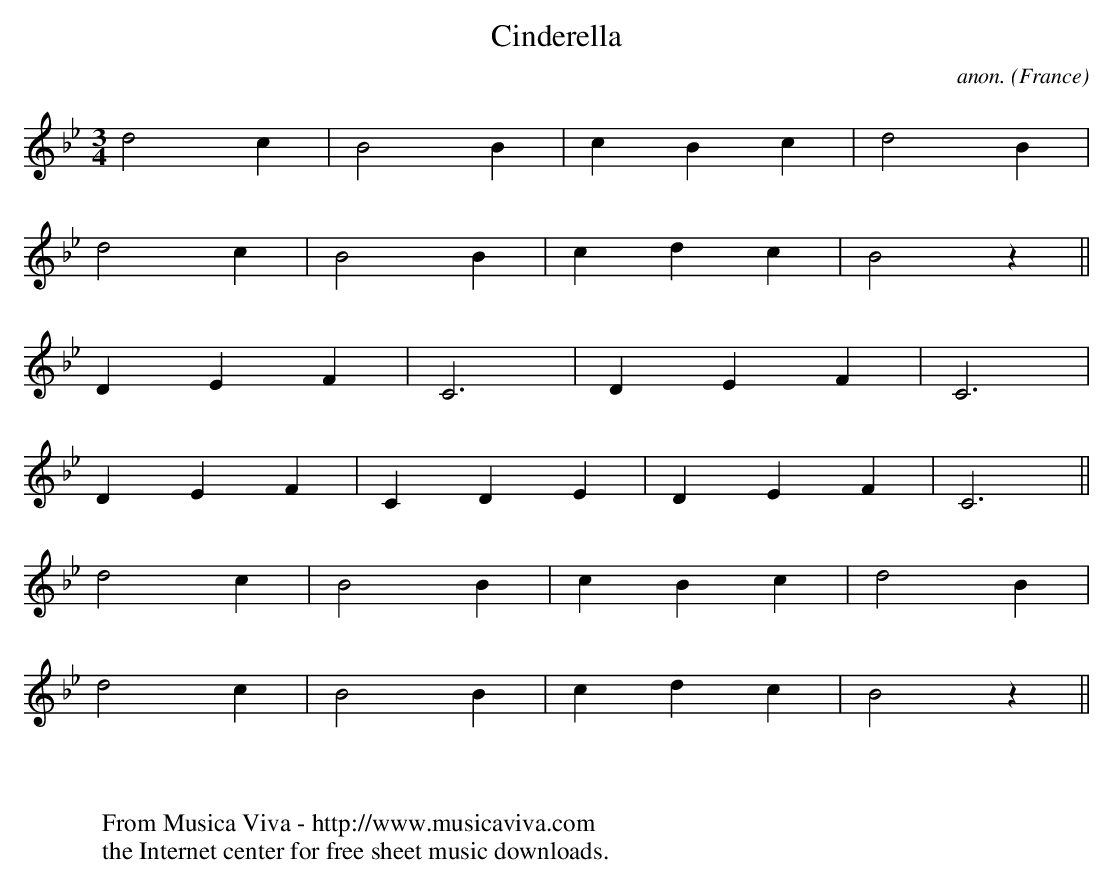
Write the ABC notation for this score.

X:1
T:Cinderella
C:anon.
O:France
M:3/4
L:1/4
K:Bb
d2c|B2B|cBc|d2B|
d2c|B2B|cdc|B2z||
DEF|C3|DEF|C3|
DEF|CDE|DEF|C3||
d2c|B2B|cBc|d2B|
d2c|B2B|cdc|B2z||
W:
W:
W:  From Musica Viva - http://www.musicaviva.com
W:  the Internet center for free sheet music downloads.
